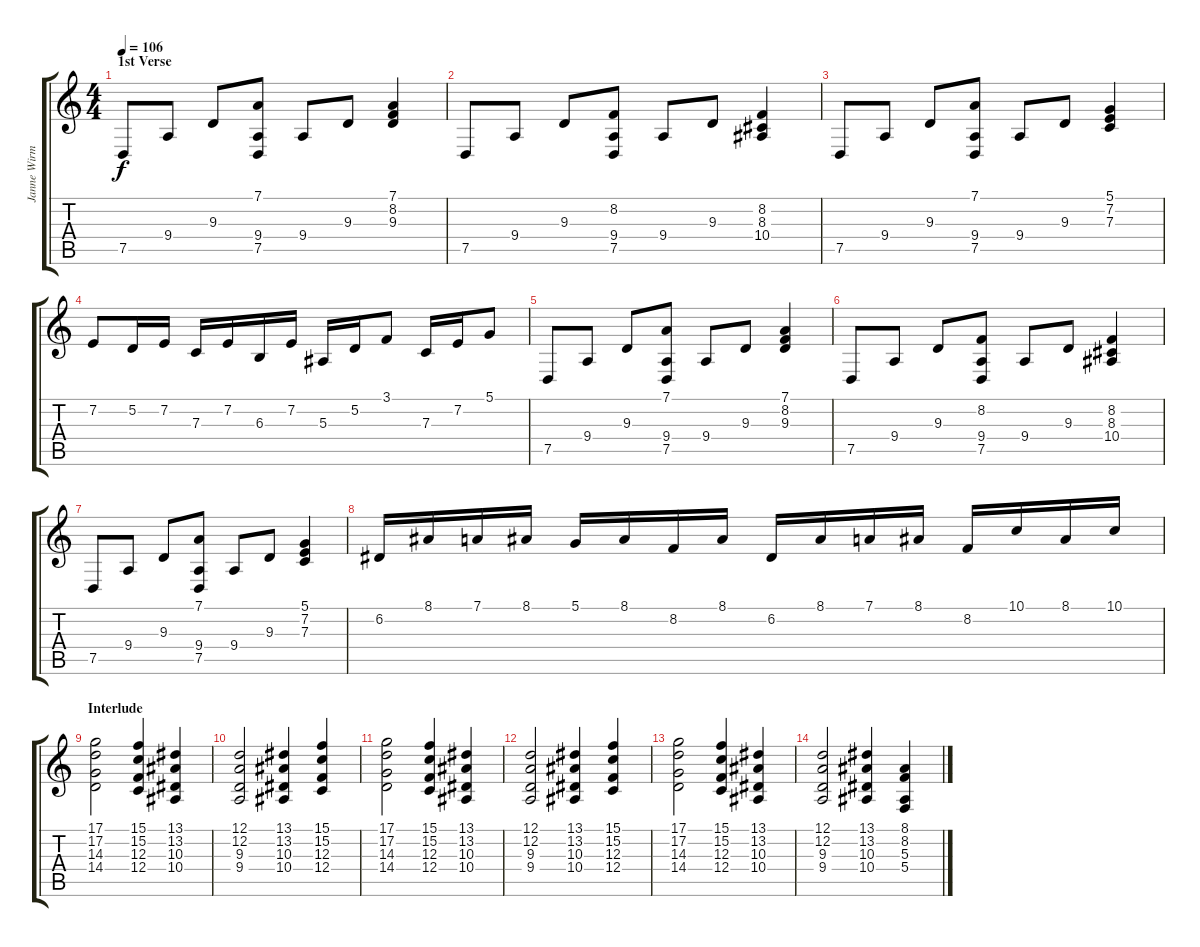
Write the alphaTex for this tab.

\track ("Janne Wirman" "Janne Wirm") {instrument stringensemble1}
\staff {score tabs}
\tuning (D4 A3 F3 C3 G2 D2) {hide}
\ts (4 4)
\section ("" "1st Verse")
\tempo 106
\clef g2
\ks c
7.5.8{dy f} 9.4.8 9.3.8 (7.1 9.4 7.5).8 9.4.8 9.3.8 (7.1 8.2 9.3).4 |
7.5.8 9.4.8 9.3.8 (8.2 9.4 7.5).8 9.4.8 9.3.8 (8.2 8.3 10.4).4 |
7.5.8 9.4.8 9.3.8 (7.1 9.4 7.5).8 9.4.8 9.3.8 (5.1 7.2 7.3).4 |
7.2.8 5.2.16 7.2.16 7.3.16 7.2.16 6.3.16 7.2.16 5.3.16 5.2.16 3.1.8 7.3.16 7.2.16 5.1.8 |
7.5.8 9.4.8 9.3.8 (7.1 9.4 7.5).8 9.4.8 9.3.8 (7.1 8.2 9.3).4 |
7.5.8 9.4.8 9.3.8 (8.2 9.4 7.5).8 9.4.8 9.3.8 (8.2 8.3 10.4).4 |
7.5.8 9.4.8 9.3.8 (7.1 9.4 7.5).8 9.4.8 9.3.8 (5.1 7.2 7.3).4 |
6.2.16 8.1.16 7.1.16 8.1.16 5.1.16 8.1.16 8.2.16 8.1.16 6.2.16 8.1.16 7.1.16 8.1.16 8.2.16 10.1.16 8.1.16 10.1.16 |
\section ("" "Interlude")
(17.1 17.2 14.3 14.4).2{volume 13 instrument stringensemble1} (15.1 15.2 12.3 12.4).4 (13.1 13.2 10.3 10.4).4 |
(12.1 12.2 9.3 9.4).2 (13.1 13.2 10.3 10.4).4 (15.1 15.2 12.3 12.4).4 |
(17.1 17.2 14.3 14.4).2 (15.1 15.2 12.3 12.4).4 (13.1 13.2 10.3 10.4).4 |
(12.1 12.2 9.3 9.4).2 (13.1 13.2 10.3 10.4).4 (15.1 15.2 12.3 12.4).4 |
(17.1 17.2 14.3 14.4).2 (15.1 15.2 12.3 12.4).4 (13.1 13.2 10.3 10.4).4 |
(12.1 12.2 9.3 9.4).2 (13.1 13.2 10.3 10.4).4 (8.1 8.2 5.3 5.4).4
